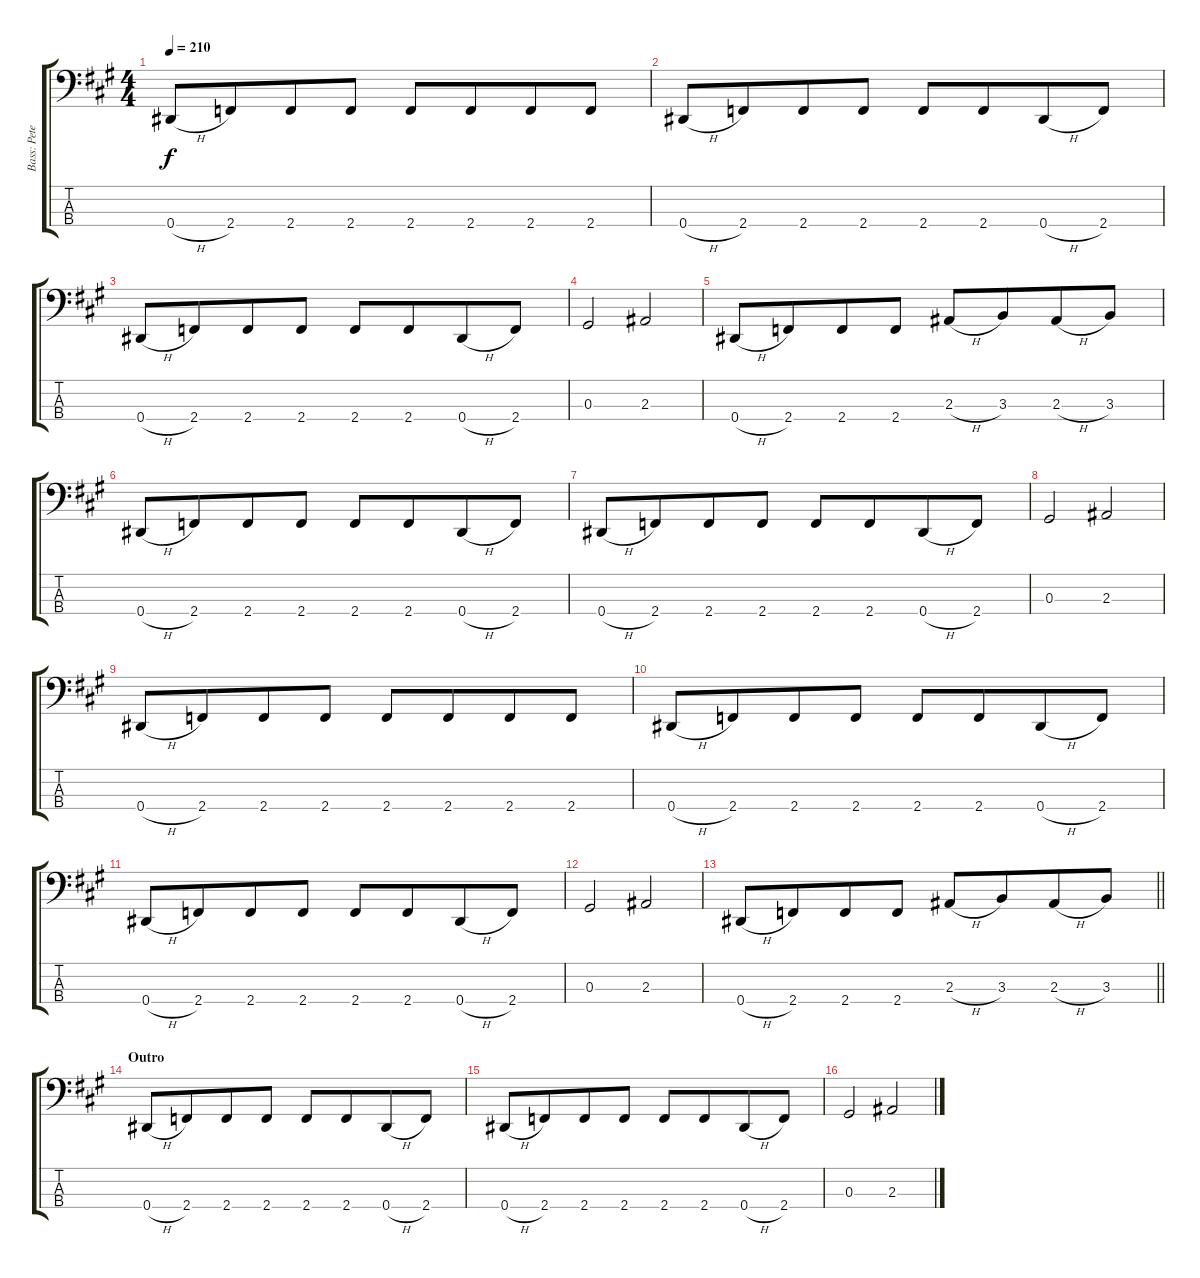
\track ("Bass: Peter" "Bass: Pete") {instrument electricbassfinger}
\staff {score tabs}
\tuning (Gb2 Db2 Ab1 Eb1) {hide}
\ts (4 4)
\tempo 210
\clef f4
\ks a
0.4{h}.8{dy f} 2.4.8{beam merge} 2.4.8 2.4.8 2.4.8 2.4.8{beam merge} 2.4.8 2.4.8 |
0.4{h}.8 2.4.8{beam merge} 2.4.8 2.4.8 2.4.8 2.4.8{beam merge} 0.4{h}.8 2.4.8 |
0.4{h}.8 2.4.8{beam merge} 2.4.8 2.4.8 2.4.8 2.4.8{beam merge} 0.4{h}.8 2.4.8 |
0.3.2 2.3.2 |
0.4{h}.8 2.4.8{beam merge} 2.4.8 2.4.8 2.3{h}.8 3.3.8{beam merge} 2.3{h}.8 3.3.8 |
0.4{h}.8 2.4.8{beam merge} 2.4.8 2.4.8 2.4.8 2.4.8{beam merge} 0.4{h}.8 2.4.8 |
0.4{h}.8 2.4.8{beam merge} 2.4.8 2.4.8 2.4.8 2.4.8{beam merge} 0.4{h}.8 2.4.8 |
0.3.2 2.3.2 |
0.4{h}.8 2.4.8{beam merge} 2.4.8 2.4.8 2.4.8 2.4.8{beam merge} 2.4.8 2.4.8 |
0.4{h}.8 2.4.8{beam merge} 2.4.8 2.4.8 2.4.8 2.4.8{beam merge} 0.4{h}.8 2.4.8 |
0.4{h}.8 2.4.8{beam merge} 2.4.8 2.4.8 2.4.8 2.4.8{beam merge} 0.4{h}.8 2.4.8 |
0.3.2 2.3.2 |
\barLineRight lightlight
0.4{h}.8 2.4.8{beam merge} 2.4.8 2.4.8 2.3{h}.8 3.3.8{beam merge} 2.3{h}.8 3.3.8 |
\section ("" "Outro")
0.4{h}.8 2.4.8{beam merge} 2.4.8 2.4.8 2.4.8 2.4.8{beam merge} 0.4{h}.8 2.4.8 |
0.4{h}.8 2.4.8{beam merge} 2.4.8 2.4.8 2.4.8 2.4.8{beam merge} 0.4{h}.8 2.4.8 |
0.3.2 2.3.2
